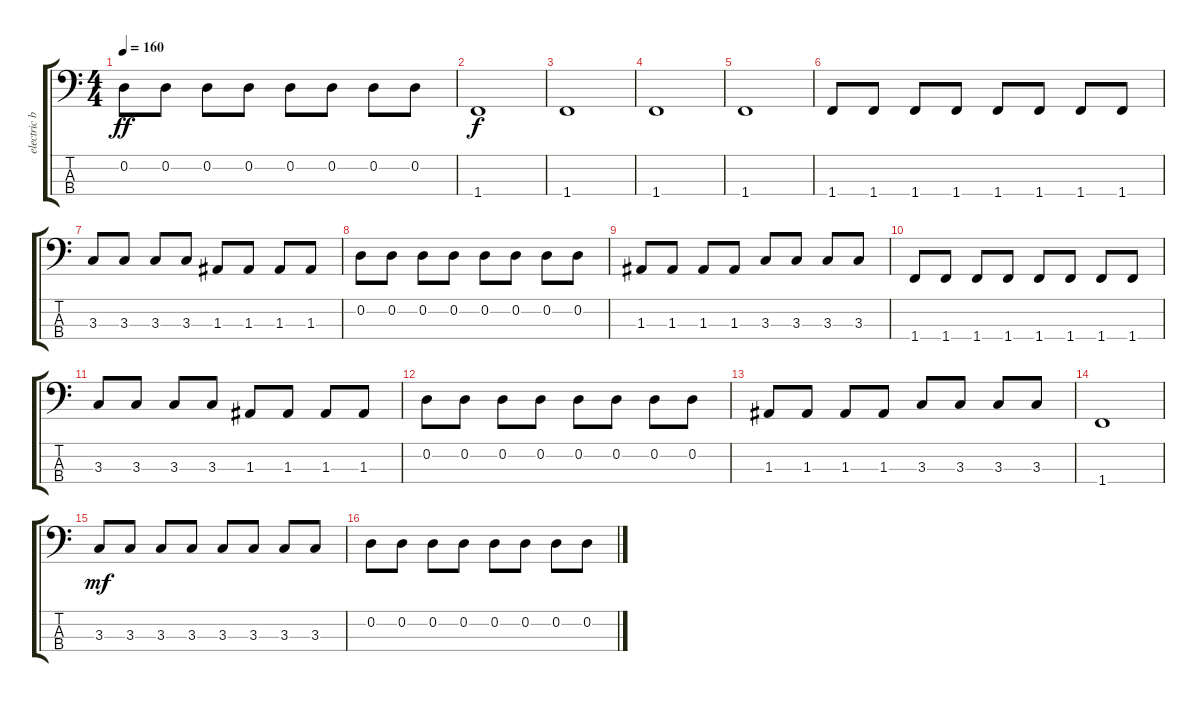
\track ("electric bass" "electric b") {instrument electricbasspick}
\staff {score tabs}
\tuning (G2 D2 A1 E1) {hide}
\ts (4 4)
\tempo 160
\clef f4
\ks c
0.2.8{dy ff} 0.2.8 0.2.8 0.2.8 0.2.8 0.2.8 0.2.8 0.2.8 |
1.4.1{dy f} |
1.4.1 |
1.4.1 |
1.4.1 |
1.4.8 1.4.8 1.4.8 1.4.8 1.4.8 1.4.8 1.4.8 1.4.8 |
3.3.8 3.3.8 3.3.8 3.3.8 1.3.8 1.3.8 1.3.8 1.3.8 |
0.2.8 0.2.8 0.2.8 0.2.8 0.2.8 0.2.8 0.2.8 0.2.8 |
1.3.8 1.3.8 1.3.8 1.3.8 3.3.8 3.3.8 3.3.8 3.3.8 |
1.4.8 1.4.8 1.4.8 1.4.8 1.4.8 1.4.8 1.4.8 1.4.8 |
3.3.8 3.3.8 3.3.8 3.3.8 1.3.8 1.3.8 1.3.8 1.3.8 |
0.2.8 0.2.8 0.2.8 0.2.8 0.2.8 0.2.8 0.2.8 0.2.8 |
1.3.8 1.3.8 1.3.8 1.3.8 3.3.8 3.3.8 3.3.8 3.3.8 |
1.4.1 |
3.3.8{dy mf} 3.3.8 3.3.8 3.3.8 3.3.8 3.3.8 3.3.8 3.3.8 |
0.2.8 0.2.8 0.2.8 0.2.8 0.2.8 0.2.8 0.2.8 0.2.8
